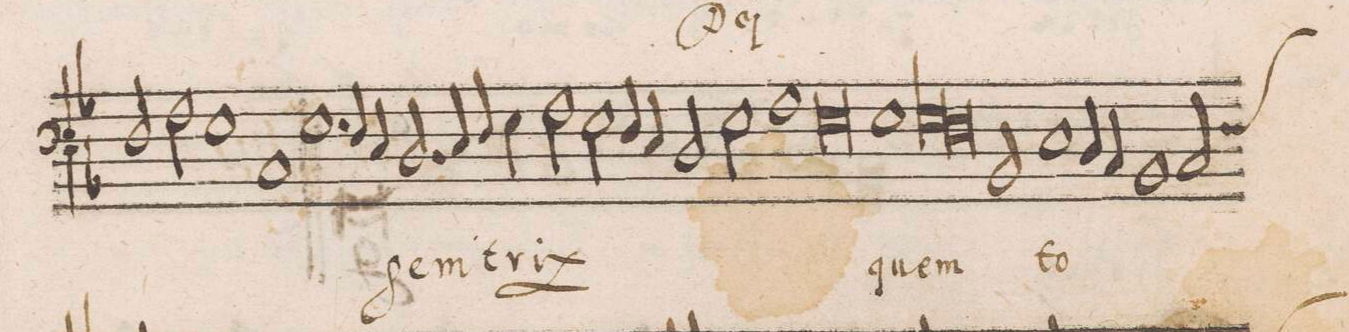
**kern	**text
*I"BASSVS	*
*clefF4	*
*k[b-]	*
*met(C|)	*
*M2/1	*
2F/	.
2A\	.
=72-	=72-
1G	.
1C	.
=73-	=73-
1.G	.
4F/	.
4E/	.
=74-	=74-
2.D/	ge-
4E/	-ni-
4F/	.
4G\	-trix
2A\	.
=75-	=75-
2G\	.
4F/	.
4E/	.
2D/	.
2G\	.
=76-	=76-
1A	.
0G	.
=77-	=77-
1G	quem
=78-	=78-
*lig	*
1G	.
1F	.
*Xlig	*
=79-	=79-
2BB-/	.
1E	to-
4D/	.
4C/	.
=80-	=80-
1BB-	.
*custos:F	*
2C/	.
*-	*-
